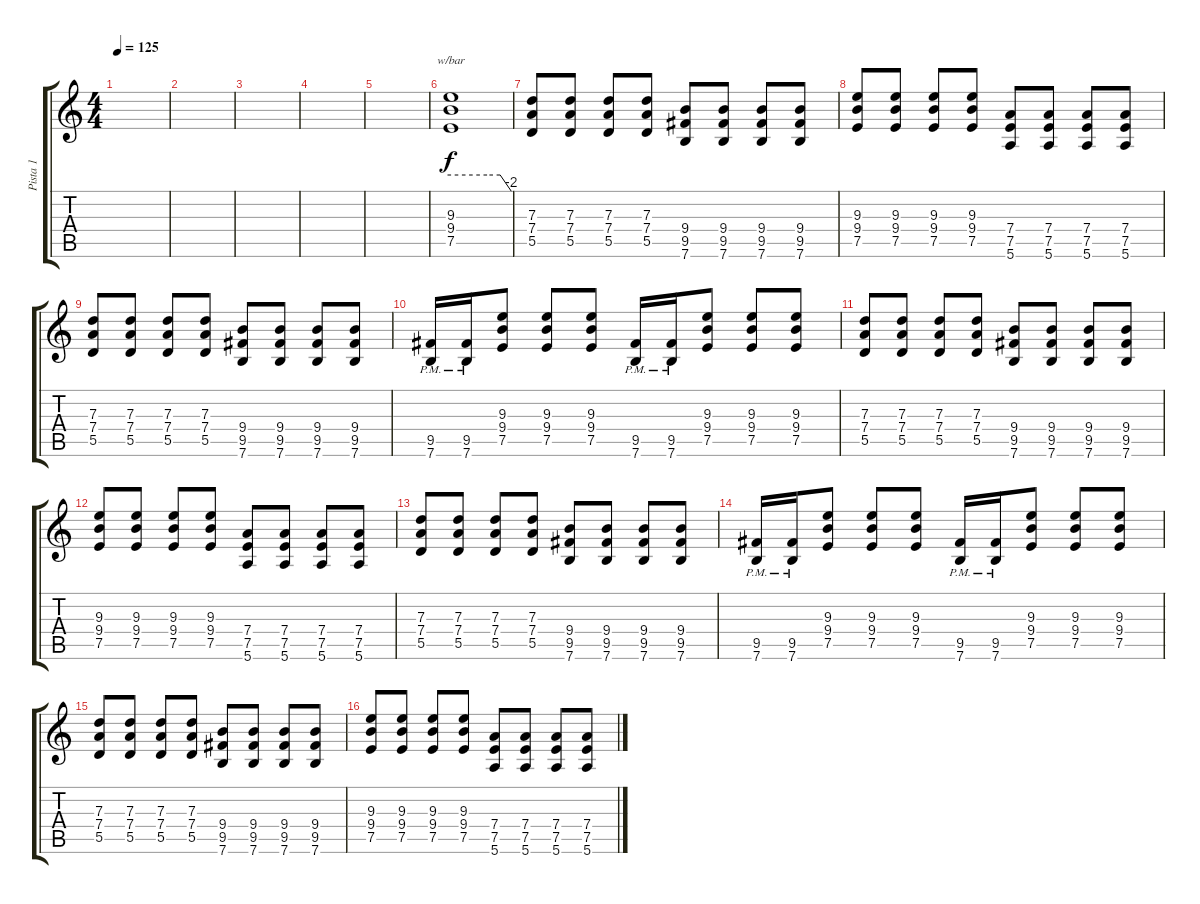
\track ("Pista 1" "Pista 1") {instrument overdrivenguitar}
\staff {score tabs}
\tuning (E4 B3 G3 D3 A2 E2) {hide}
\ts (4 4)
\tempo 125
\clef g2
\ks c
|
|
|
|
|
(9.3 9.4 7.5).1{tbe (custom default 0 0 36 0 49 0 60 -8)} |
(7.3 7.4 5.5).8 (7.3 7.4 5.5).8 (7.3 7.4 5.5).8 (7.3 7.4 5.5).8 (9.4 9.5 7.6).8 (9.4 9.5 7.6).8 (9.4 9.5 7.6).8 (9.4 9.5 7.6).8 |
(9.3 9.4 7.5).8 (9.3 9.4 7.5).8 (9.3 9.4 7.5).8 (9.3 9.4 7.5).8 (7.4 7.5 5.6).8 (7.4 7.5 5.6).8 (7.4 7.5 5.6).8 (7.4 7.5 5.6).8 |
(7.3 7.4 5.5).8 (7.3 7.4 5.5).8 (7.3 7.4 5.5).8 (7.3 7.4 5.5).8 (9.4 9.5 7.6).8 (9.4 9.5 7.6).8 (9.4 9.5 7.6).8 (9.4 9.5 7.6).8 |
(9.5{pm} 7.6{pm}).16 (9.5{pm} 7.6{pm}).16 (9.3 9.4 7.5).8 (9.3 9.4 7.5).8 (9.3 9.4 7.5).8 (9.5{pm} 7.6{pm}).16 (9.5{pm} 7.6{pm}).16 (9.3 9.4 7.5).8 (9.3 9.4 7.5).8 (9.3 9.4 7.5).8 |
(7.3 7.4 5.5).8 (7.3 7.4 5.5).8 (7.3 7.4 5.5).8 (7.3 7.4 5.5).8 (9.4 9.5 7.6).8 (9.4 9.5 7.6).8 (9.4 9.5 7.6).8 (9.4 9.5 7.6).8 |
(9.3 9.4 7.5).8 (9.3 9.4 7.5).8 (9.3 9.4 7.5).8 (9.3 9.4 7.5).8 (7.4 7.5 5.6).8 (7.4 7.5 5.6).8 (7.4 7.5 5.6).8 (7.4 7.5 5.6).8 |
(7.3 7.4 5.5).8 (7.3 7.4 5.5).8 (7.3 7.4 5.5).8 (7.3 7.4 5.5).8 (9.4 9.5 7.6).8 (9.4 9.5 7.6).8 (9.4 9.5 7.6).8 (9.4 9.5 7.6).8 |
(9.5{pm} 7.6{pm}).16 (9.5{pm} 7.6{pm}).16 (9.3 9.4 7.5).8 (9.3 9.4 7.5).8 (9.3 9.4 7.5).8 (9.5{pm} 7.6{pm}).16 (9.5{pm} 7.6{pm}).16 (9.3 9.4 7.5).8 (9.3 9.4 7.5).8 (9.3 9.4 7.5).8 |
(7.3 7.4 5.5).8 (7.3 7.4 5.5).8 (7.3 7.4 5.5).8 (7.3 7.4 5.5).8 (9.4 9.5 7.6).8 (9.4 9.5 7.6).8 (9.4 9.5 7.6).8 (9.4 9.5 7.6).8 |
(9.3 9.4 7.5).8 (9.3 9.4 7.5).8 (9.3 9.4 7.5).8 (9.3 9.4 7.5).8 (7.4 7.5 5.6).8 (7.4 7.5 5.6).8 (7.4 7.5 5.6).8 (7.4 7.5 5.6).8
